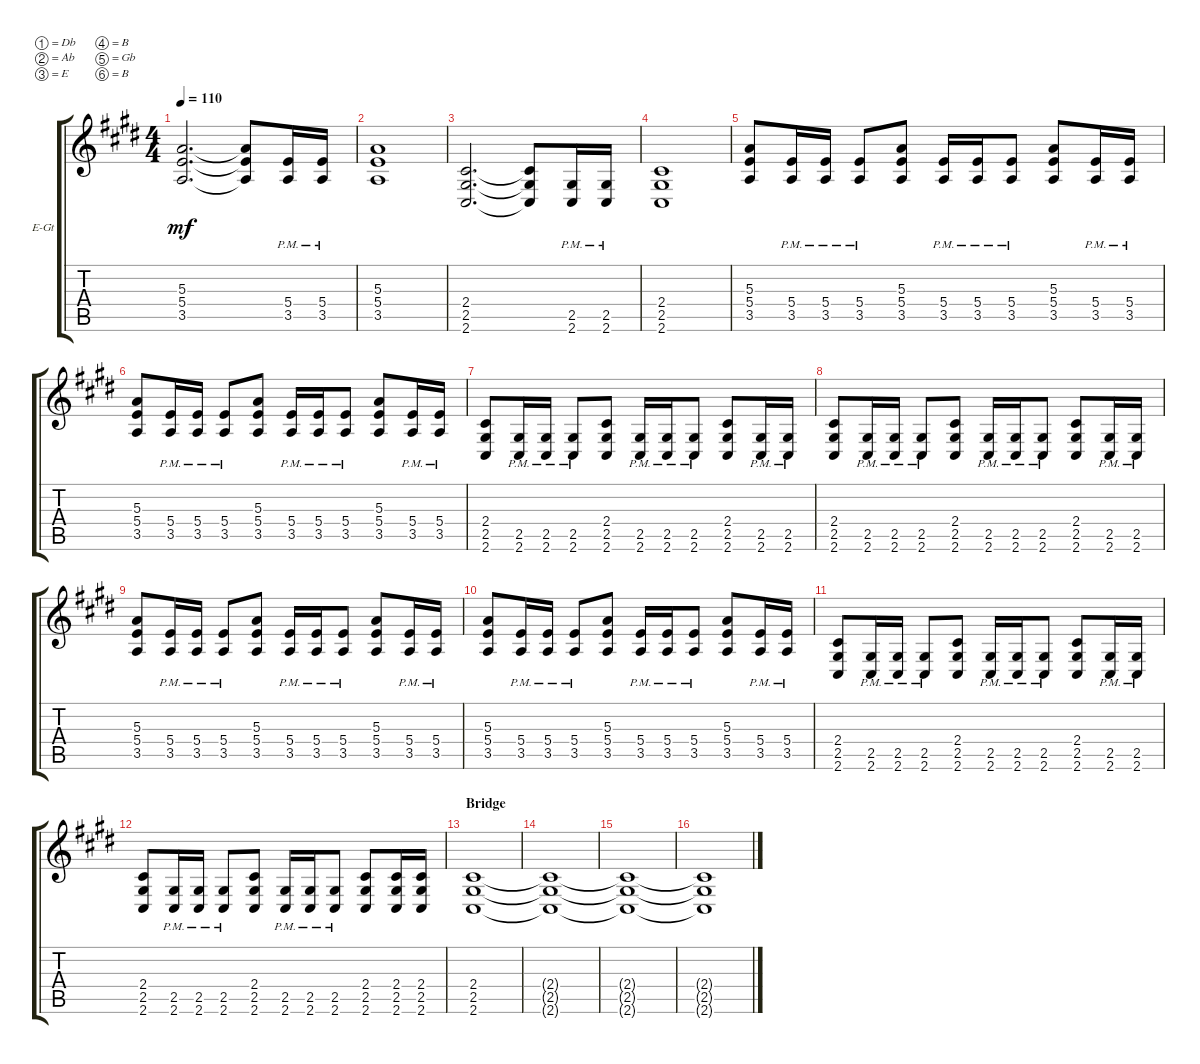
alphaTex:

\bracketExtendMode groupsimilarinstruments
\firstSystemTrackNameOrientation horizontal
\otherSystemsTrackNameOrientation horizontal
\track ("Rhythm Guitar Guitar" "E-Gt") {instrument distortionguitar}
\staff {score tabs}
\tuning (Db4 Ab3 E3 B2 Gb2 B1)
\ts (4 4)
\tempo 110
\clef g2
\scale
0.333333
\ks c#minor
(5.3 5.4 3.5).2{d dy mf} (3.5{t} 5.4{t} 5.3{t}).8 (3.5{pm} 5.4{pm}).16 (5.4{pm} 3.5{pm}).16 |
\scale
0.333333 (5.3 5.4 3.5).1 |
\scale
0.333333 (2.4 2.5 2.6).2{d} (2.5{t} 2.4{t} 2.6{t}).8 (2.5{pm} 2.6{pm}).16 (2.6{pm} 2.5{pm}).16 |
\scale
0.333333 (2.4 2.5 2.6).1 |
\scale
0.333333 (3.5 5.4 5.3).8 (3.5{pm} 5.4{pm}).16 (3.5{pm} 5.4{pm}).16 (3.5{pm} 5.4{pm}).8 (3.5 5.4 5.3).8 (3.5{pm} 5.4{pm}).16 (3.5{pm} 5.4{pm}).16 (3.5{pm} 5.4{pm}).8 (3.5 5.4 5.3).8 (3.5{pm} 5.4{pm}).16 (3.5{pm} 5.4{pm}).16 |
\scale
0.333333 (3.5 5.4 5.3).8 (3.5{pm} 5.4{pm}).16 (3.5{pm} 5.4{pm}).16 (3.5{pm} 5.4{pm}).8 (3.5 5.4 5.3).8 (3.5{pm} 5.4{pm}).16 (3.5{pm} 5.4{pm}).16 (3.5{pm} 5.4{pm}).8 (3.5 5.4 5.3).8 (3.5{pm} 5.4{pm}).16 (3.5{pm} 5.4{pm}).16 |
\scale
0.333333 (2.5 2.4 2.6).8 (2.5{pm} 2.6{pm}).16 (2.5{pm} 2.6{pm}).16 (2.5{pm} 2.6{pm}).8 (2.5 2.4 2.6).8 (2.5{pm} 2.6{pm}).16 (2.5{pm} 2.6{pm}).16 (2.5{pm} 2.6{pm}).8 (2.5 2.4 2.6).8 (2.5{pm} 2.6{pm}).16 (2.5{pm} 2.6{pm}).16 |
\scale
0.333333 (2.5 2.4 2.6).8 (2.5{pm} 2.6{pm}).16 (2.5{pm} 2.6{pm}).16 (2.5{pm} 2.6{pm}).8 (2.5 2.4 2.6).8 (2.5{pm} 2.6{pm}).16 (2.5{pm} 2.6{pm}).16 (2.5{pm} 2.6{pm}).8 (2.5 2.4 2.6).8 (2.5{pm} 2.6{pm}).16 (2.5{pm} 2.6{pm}).16 |
\scale
0.333333 (3.5 5.4 5.3).8 (3.5{pm} 5.4{pm}).16 (3.5{pm} 5.4{pm}).16 (3.5{pm} 5.4{pm}).8 (3.5 5.4 5.3).8 (3.5{pm} 5.4{pm}).16 (3.5{pm} 5.4{pm}).16 (3.5{pm} 5.4{pm}).8 (3.5 5.4 5.3).8 (3.5{pm} 5.4{pm}).16 (3.5{pm} 5.4{pm}).16 |
\scale
0.333333 (3.5 5.4 5.3).8 (3.5{pm} 5.4{pm}).16 (3.5{pm} 5.4{pm}).16 (3.5{pm} 5.4{pm}).8 (3.5 5.4 5.3).8 (3.5{pm} 5.4{pm}).16 (3.5{pm} 5.4{pm}).16 (3.5{pm} 5.4{pm}).8 (3.5 5.4 5.3).8 (3.5{pm} 5.4{pm}).16 (3.5{pm} 5.4{pm}).16 |
\scale
0.333333 (2.5 2.4 2.6).8 (2.5{pm} 2.6{pm}).16 (2.5{pm} 2.6{pm}).16 (2.5{pm} 2.6{pm}).8 (2.5 2.4 2.6).8 (2.5{pm} 2.6{pm}).16 (2.5{pm} 2.6{pm}).16 (2.5{pm} 2.6{pm}).8 (2.5 2.4 2.6).8 (2.5{pm} 2.6{pm}).16 (2.5{pm} 2.6{pm}).16 |
\scale
0.333333 (2.5 2.4 2.6).8 (2.5{pm} 2.6{pm}).16 (2.5{pm} 2.6{pm}).16 (2.5{pm} 2.6{pm}).8 (2.5 2.4 2.6).8 (2.5{pm} 2.6{pm}).16 (2.5{pm} 2.6{pm}).16 (2.5{pm} 2.6{pm}).8 (2.5 2.4 2.6).8 (2.5 2.6 2.4).16 (2.5 2.6 2.4).16 |
\section ("" "Bridge")
\scale
0.333333 (2.6 2.5 2.4).1 |
\scale
0.333333 (2.6{t} 2.5{t} 2.4{t}).1 |
\scale
0.333333 (2.6{t} 2.5{t} 2.4{t}).1 |
\scale
0.333333 (2.6{t} 2.5{t} 2.4{t}).1
